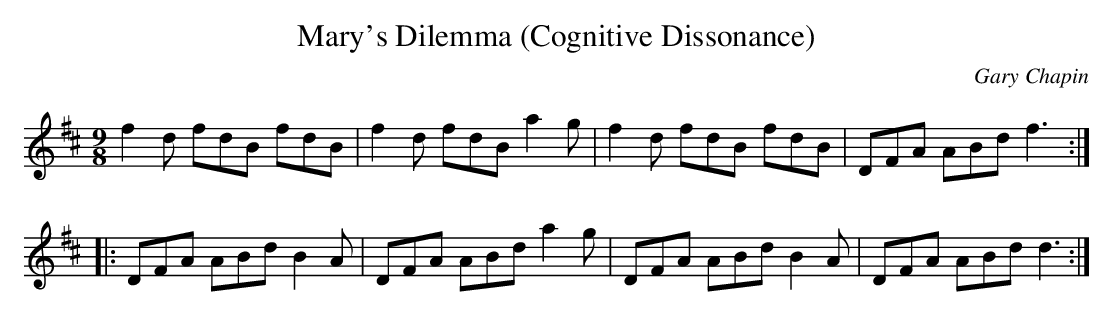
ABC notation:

X:1
T:Mary's Dilemma (Cognitive Dissonance)
M:9/8
L:1/8
C:Gary Chapin
K:Bm
f2d fdB fdB|f2d fdB a2g|f2d fdB fdB|DFA ABd f3:|
|:DFA ABd B2A|DFA ABd a2g|DFA ABd B2A|DFA ABd d3:|
